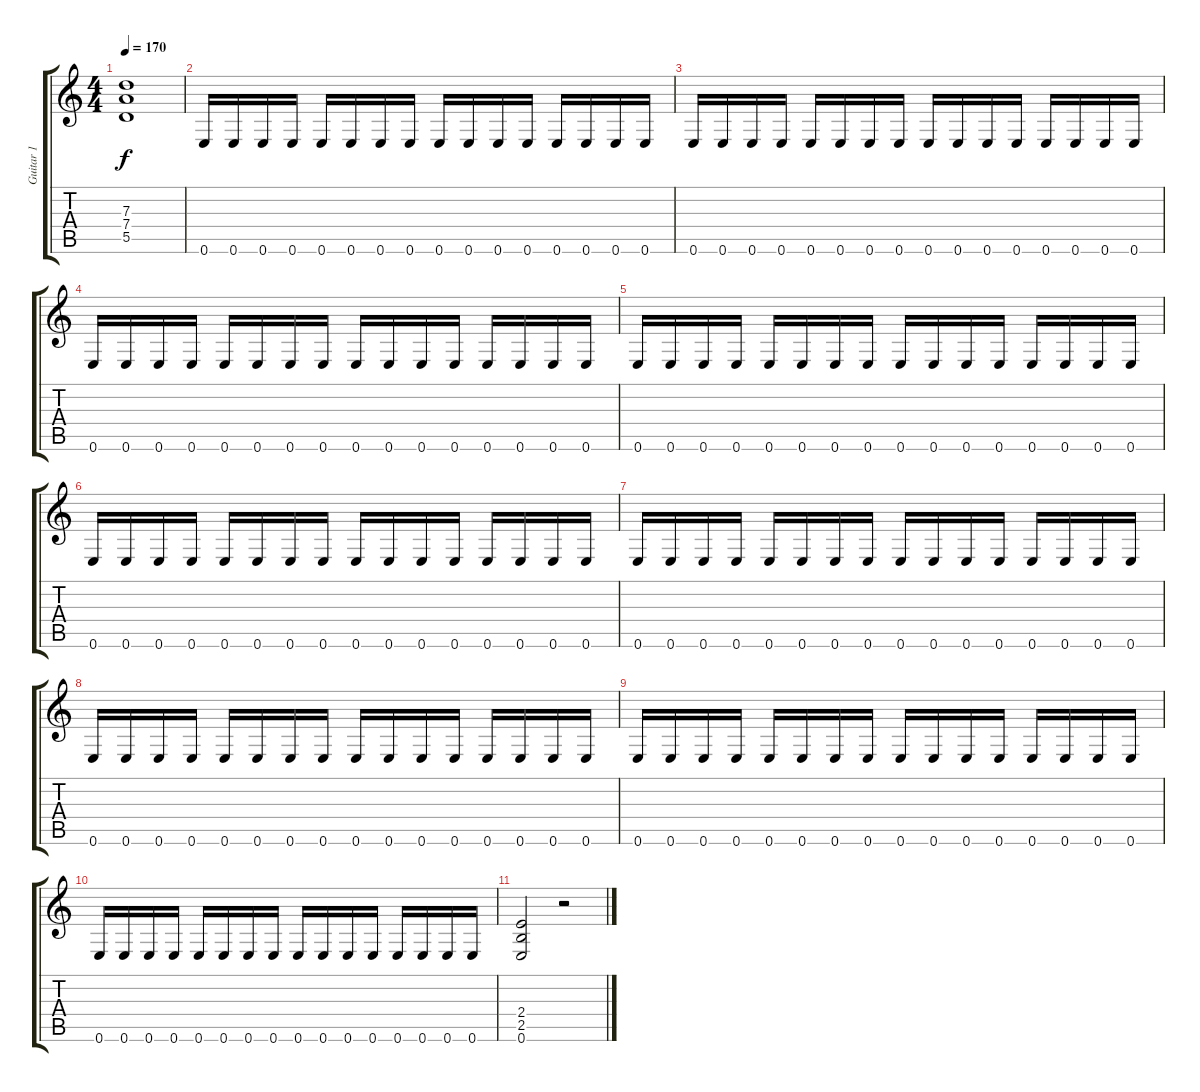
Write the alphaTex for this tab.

\track ("Guitar 1" "Guitar 1") {instrument distortionguitar}
\staff {score tabs}
\tuning (E4 B3 G3 D3 A2 E2) {hide}
\ts (4 4)
\tempo 170
\clef g2
\ks c
(7.3{t} 7.4{t} 5.5{t}).1{dy f} |
0.6.16 0.6.16 0.6.16 0.6.16 0.6.16 0.6.16 0.6.16 0.6.16 0.6.16 0.6.16 0.6.16 0.6.16 0.6.16 0.6.16 0.6.16 0.6.16 |
0.6.16 0.6.16 0.6.16 0.6.16 0.6.16 0.6.16 0.6.16 0.6.16 0.6.16 0.6.16 0.6.16 0.6.16 0.6.16 0.6.16 0.6.16 0.6.16 |
0.6.16 0.6.16 0.6.16 0.6.16 0.6.16 0.6.16 0.6.16 0.6.16 0.6.16 0.6.16 0.6.16 0.6.16 0.6.16 0.6.16 0.6.16 0.6.16 |
0.6.16 0.6.16 0.6.16 0.6.16 0.6.16 0.6.16 0.6.16 0.6.16 0.6.16 0.6.16 0.6.16 0.6.16 0.6.16 0.6.16 0.6.16 0.6.16 |
0.6.16 0.6.16 0.6.16 0.6.16 0.6.16 0.6.16 0.6.16 0.6.16 0.6.16 0.6.16 0.6.16 0.6.16 0.6.16 0.6.16 0.6.16 0.6.16 |
0.6.16 0.6.16 0.6.16 0.6.16 0.6.16 0.6.16 0.6.16 0.6.16 0.6.16 0.6.16 0.6.16 0.6.16 0.6.16 0.6.16 0.6.16 0.6.16 |
0.6.16 0.6.16 0.6.16 0.6.16 0.6.16 0.6.16 0.6.16 0.6.16 0.6.16 0.6.16 0.6.16 0.6.16 0.6.16 0.6.16 0.6.16 0.6.16 |
0.6.16 0.6.16 0.6.16 0.6.16 0.6.16 0.6.16 0.6.16 0.6.16 0.6.16 0.6.16 0.6.16 0.6.16 0.6.16 0.6.16 0.6.16 0.6.16 |
0.6.16 0.6.16 0.6.16 0.6.16 0.6.16 0.6.16 0.6.16 0.6.16 0.6.16 0.6.16 0.6.16 0.6.16 0.6.16 0.6.16 0.6.16 0.6.16 |
(2.4 2.5 0.6).2 r.2
